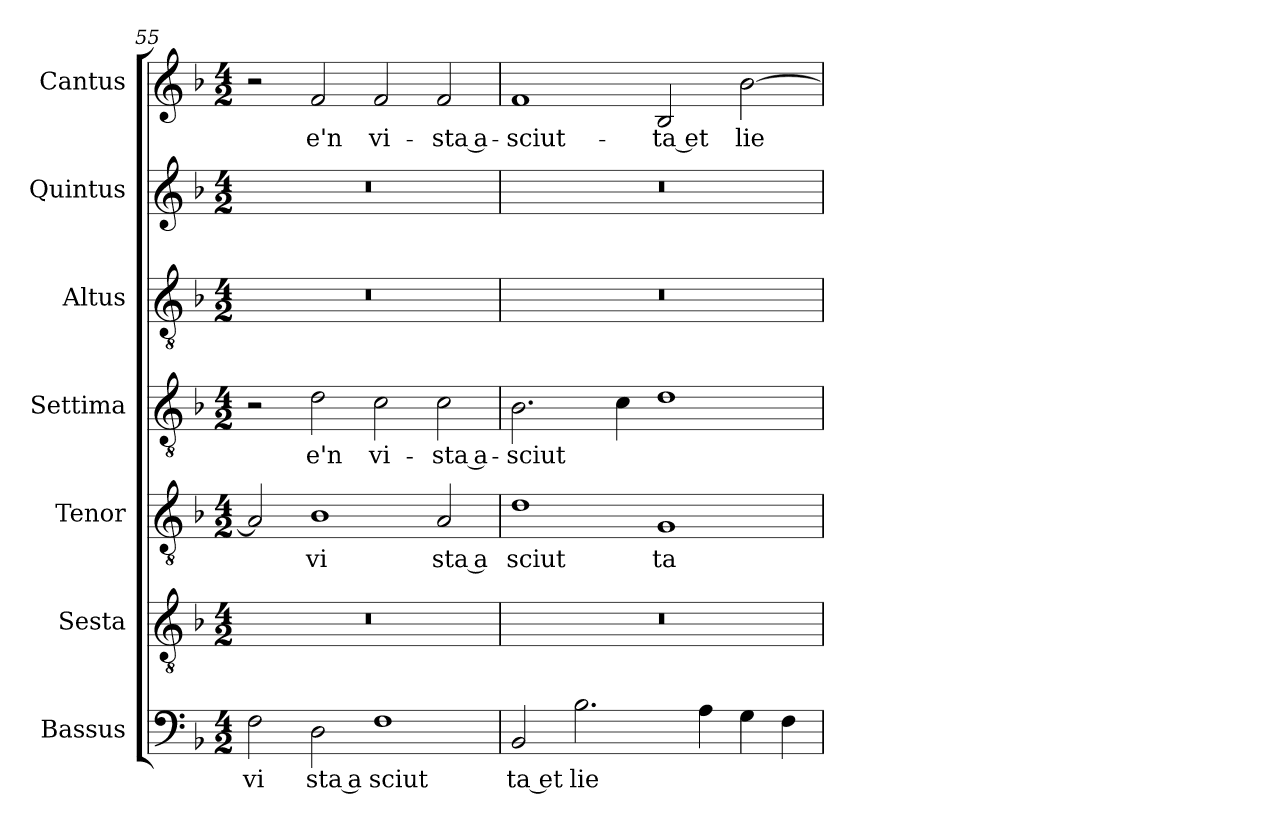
**kern	**text	**kern	**kern	**text	**kern	**text	**kern	**kern	**kern	**text
*part7	*part7	*part6	*part5	*part5	*part4	*part4	*part3	*part2	*part1	*part1
*staff7	*staff7	*staff6	*staff5	*staff5	*staff4	*staff4	*staff3	*staff2	*staff1	*staff1
*I"Bassus	*	*I"Sesta	*I"Tenor	*	*I"Settima	*	*I"Altus	*I"Quintus	*I"Cantus	*
*clefF4	*	*clefGv2	*clefGv2	*	*clefGv2	*	*clefGv2	*clefG2	*clefG2	*
*k[b-]	*	*k[b-]	*k[b-]	*	*k[b-]	*	*k[b-]	*k[b-]	*k[b-]	*
*F:	*	*F:	*F:	*	*F:	*	*F:	*F:	*F:	*
*M4/2	*	*M4/2	*M4/2	*	*M4/2	*	*M4/2	*M4/2	*M4/2	*
=55	=55	=55	=55	=55	=55	=55	=55	=55	=55	=55
!	!LO:LY:b:cj	!	!	!	!	!	!	!	!	!
2F\	vi	0r	2A/]	.	2r	.	0r	0r	2r	.
!	!LO:LY:b:rj	!	!	!LO:LY:b:cj	!	!LO:LY:b:cj	!	!	!	!LO:LY:b:cj
2D\	sta a	.	1B-	vi	2d\	e'n	.	.	2f/	e'n
!	!LO:LY:b:cj	!	!	!	!	!LO:LY:b:cj	!	!	!	!LO:LY:b:cj
1F	sciut	.	.	.	2c\	vi-	.	.	2f/	vi-
!	!	!	!	!LO:LY:b:rj	!	!LO:LY:b:rj	!	!	!	!LO:LY:b:rj
.	.	.	2A/	sta a	2c\	-sta a-	.	.	2f/	-sta a-
!!LO:PB:g=z
=56	=56	=56	=56	=56	=56	=56	=56	=56	=56	=56
!	!LO:LY:b:rj	!	!	!LO:LY:b:cj	!	!LO:LY:b	!	!	!	!LO:LY:b:cj
2BB-/	ta et	0r	1d	sciut	2.B-\	-sciut	0r	0r	1f	-sciut-
!	!LO:LY:b:cj	!	!	!	!	!	!	!	!	!
2.B-\	lie	.	.	.	.	.	.	.	.	.
.	.	.	.	.	4c\	.	.	.	.	.
!	!	!	!	!LO:LY:b:cj	!	!	!	!	!	!LO:LY:b:rj
.	.	.	1G	ta	1d	.	.	.	2B-/	-ta et
4A\	.	.	.	.	.	.	.	.	.	.
!	!	!	!	!	!	!	!	!	!	!LO:LY:b:cj
4G\	.	.	.	.	.	.	.	.	[>2b-\	lie-
4F\	.	.	.	.	.	.	.	.	.	.
=	=	=	=	=	=	=	=	=	=	=
*-	*-	*-	*-	*-	*-	*-	*-	*-	*-	*-
